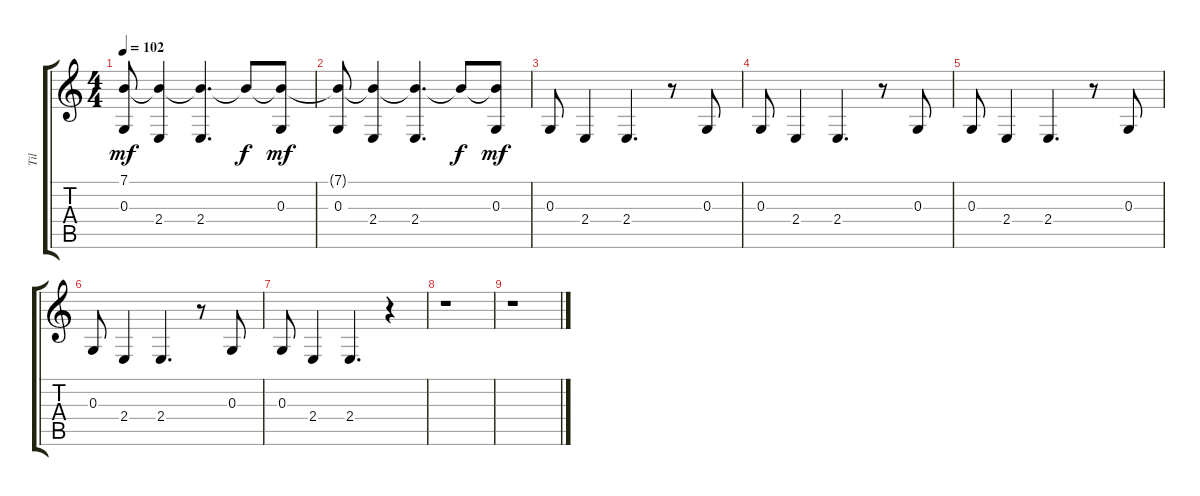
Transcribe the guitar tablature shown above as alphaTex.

\track ("Til" "Til") {instrument acousticgrandpiano}
\staff {score tabs}
\tuning (E4 B3 G3 D3 A2 E2) {hide}
\ts (4 4)
\tempo 102
\clef g2
\ks c
(7.1 0.3).8{dy mf} (7.1{t} 2.4).4 (7.1{t} 2.4).4{d} 7.1{t}.8{dy f} (7.1{t} 0.3).8{dy mf} |
(7.1{t} 0.3).8 (7.1{t} 2.4).4 (7.1{t} 2.4).4{d} 7.1{t}.8{dy f} (7.1{t} 0.3).8{dy mf} |
0.3.8 2.4.4 2.4.4{d} r.8 0.3.8 |
0.3.8 2.4.4 2.4.4{d} r.8 0.3.8 |
0.3.8 2.4.4 2.4.4{d} r.8 0.3.8 |
0.3.8 2.4.4 2.4.4{d} r.8 0.3.8 |
0.3.8 2.4.4 2.4.4{d} r.4 |
r.1 |
r.1
